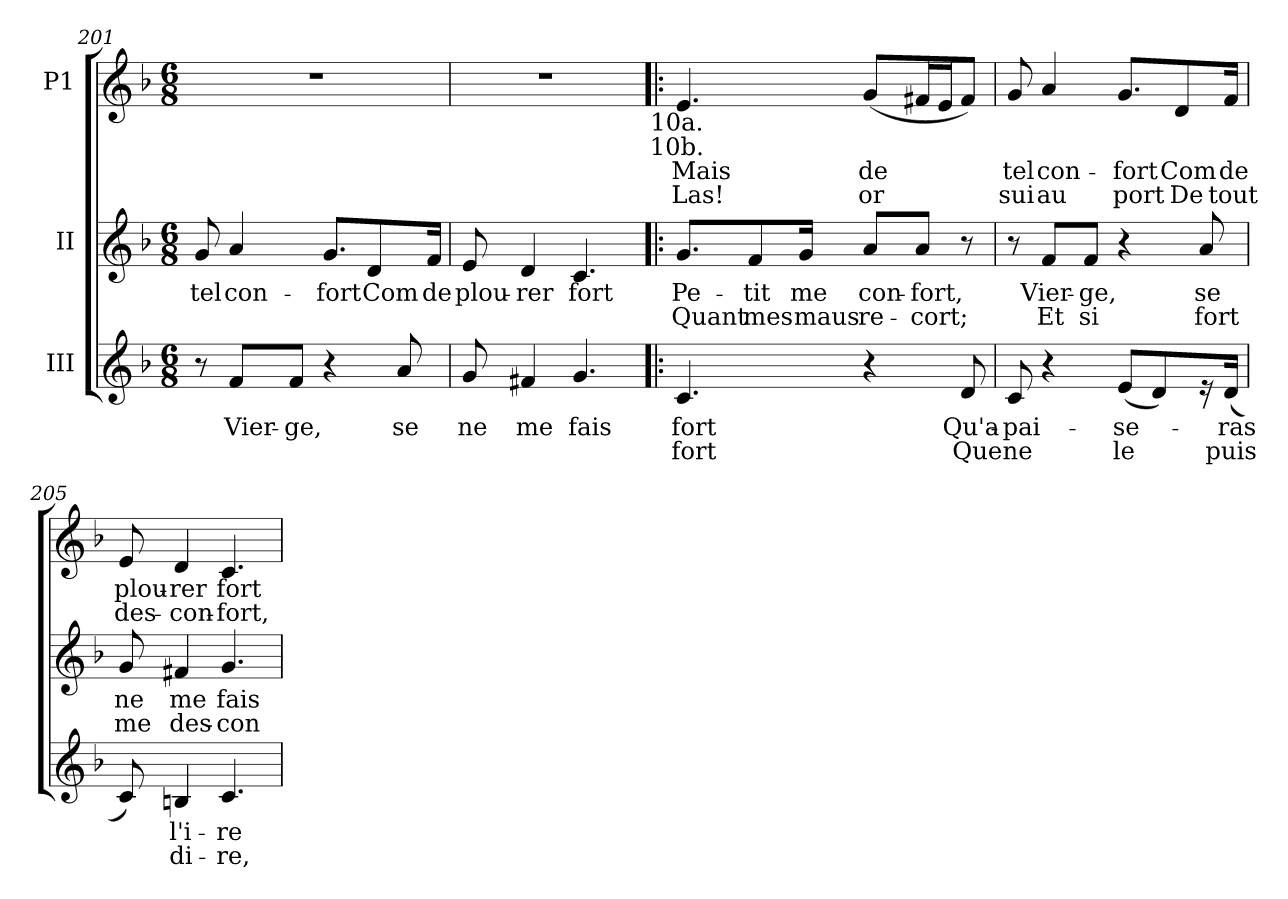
**kern	**text	**text	**kern	**text	**text	**kern	**text	**text
*part3	*part3	*part3	*part2	*part2	*part2	*part1	*part1	*part1
*staff3	*staff3	*staff3	*staff2	*staff2	*staff2	*staff1	*staff1	*staff1
*I"III	*	*	*I"II	*	*	*I"P1	*	*
*clefG2	*	*	*clefG2	*	*	*clefG2	*	*
*k[b-]	*	*	*k[b-]	*	*	*k[b-]	*	*
*F:	*	*	*F:	*	*	*F:	*	*
*M6/8	*	*	*M6/8	*	*	*M6/8	*	*
=201	=201	=201	=201	=201	=201	=201	=201	=201
!	!	!	!	!LO:LY:b:color=#000000	!	!LO:N:vis=1	!	!
8r	.	.	8gi/	tel	.	2.r	.	.
!	!LO:LY:b:color=#000000	!	!	!	!	!	!	!
!	!	!	!	!LO:LY:b:color=#000000	!	!	!	!
8fi/L	Vier-	.	4ai/	con-	.	.	.	.
!	!LO:LY:b:color=#000000	!	!	!	!	!	!	!
8fi/J	-ge,	.	.	.	.	.	.	.
!	!	!	!	!LO:LY:b:color=#000000	!	!	!	!
4r	.	.	8.gi/L	-fort	.	.	.	.
!	!	!	!	!LO:LY:b:color=#000000	!	!	!	!
.	.	.	8di/	Com	.	.	.	.
!	!LO:LY:b:color=#000000	!	!	!	!	!	!	!
8ai/	se	.	.	.	.	.	.	.
!	!	!	!	!LO:LY:b:color=#000000	!	!	!	!
.	.	.	16fi/Jk	de	.	.	.	.
=202	=202	=202	=202	=202	=202	=202	=202	=202
!	!LO:LY:b:color=#000000	!	!	!	!	!	!	!
!	!	!	!	!LO:LY:b:color=#000000	!	!LO:N:vis=1	!	!
8gi/	ne	.	8ei/	plou-	.	2.r	.	.
!	!LO:LY:b:color=#000000	!	!	!	!	!	!	!
!	!	!	!	!LO:LY:b:color=#000000	!	!	!	!
4f#Xi/	me	.	4di/	-rer	.	.	.	.
!	!LO:LY:b:color=#000000	!	!	!	!	!	!	!
!	!	!	!	!LO:LY:b:color=#000000	!	!	!	!
4.gi/	fais	.	4.ci/	fort	.	.	.	.
!!LO:LB:g=z
=203!|:	=203!|:	=203!|:	=203!|:	=203!|:	=203!|:	=203!|:	=203!|:	=203!|:
!	!LO:LY:b:color=#000000	!LO:LY:b:color=#000000	!	!	!	!	!	!
!	!	!	!	!LO:LY:b:color=#000000	!LO:LY:b:color=#000000	!	!	!
!	!	!	!	!	!	!LO:TX:b:cj:t=10a.	!	!
!	!	!	!	!	!	!LO:TX:b:cj:t=10b.	!	!
!	!	!	!	!	!	!	!LO:LY:b:color=#000000	!LO:LY:b:color=#000000
4.ci/	fort	- fort	8.gi/L	Pe-	Quant	4.ei/	Mais	Las!
!	!	!	!	!LO:LY:b:color=#000000	!LO:LY:b:color=#000000	!	!	!
.	.	.	8fi/	-tit	mes	.	.	.
!	!	!	!	!LO:LY:b:color=#000000	!LO:LY:b:color=#000000	!	!	!
.	.	.	16gi/Jk	me	maus	.	.	.
!	!	!	!	!LO:LY:b:color=#000000	!LO:LY:b:color=#000000	!	!	!
!	!	!	!	!	!	!	!LO:LY:b:color=#000000	!LO:LY:b:color=#000000
4r	.	.	8ai/L	con-	re-	(8gi/L	de	or
!	!	!	!	!LO:LY:b:color=#000000	!LO:LY:b:color=#000000	!	!	!
.	.	.	8ai/J	-fort,	-cort;	16f#Xi/L	.	.
.	.	.	.	.	.	16ei/J	.	.
!	!LO:LY:b:color=#000000	!LO:LY:b:color=#000000	!	!	!	!	!	!
8di/	Qu'a-	Que	8r	.	.	8f#i/J)	.	.
=204	=204	=204	=204	=204	=204	=204	=204	=204
!	!LO:LY:b:color=#000000	!LO:LY:b:color=#000000	!	!	!	!	!	!
!	!	!	!	!	!	!	!LO:LY:b:color=#000000	!LO:LY:b:color=#000000
8ci/	-pai-	ne	8r	.	.	8gi/	tel	sui
!	!	!	!	!LO:LY:b:color=#000000	!LO:LY:b:color=#000000	!	!	!
!	!	!	!	!	!	!	!LO:LY:b:color=#000000	!LO:LY:b:color=#000000
4r	.	.	8fi/L	Vier-	Et	4ai/	con-	au
!	!	!	!	!LO:LY:b:color=#000000	!LO:LY:b:color=#000000	!	!	!
.	.	.	8fi/J	-ge,	si	.	.	.
!	!LO:LY:b:color=#000000	!LO:LY:b:color=#000000	!	!	!	!	!	!
!	!	!	!	!	!	!	!LO:LY:b:color=#000000	!LO:LY:b:color=#000000
(8ei/L	-se-	le	4r	.	.	8.gi/L	-fort	port
8di/)	.	.	.	.	.	.	.	.
!	!	!	!	!	!	!	!LO:LY:b:color=#000000	!LO:LY:b:color=#000000
.	.	.	.	.	.	8di/	Com	De
!	!	!	!	!LO:LY:b:color=#000000	!LO:LY:b:color=#000000	!	!	!
16r	.	.	8ai/	se	fort	.	.	.
!	!LO:LY:b:color=#000000	!LO:LY:b:color=#000000	!	!	!	!	!	!
!	!	!	!	!	!	!	!LO:LY:b:color=#000000	!LO:LY:b:color=#000000
(16di/Jk	-ras	puis	.	.	.	16fi/Jk	de	tout
=205	=205	=205	=205	=205	=205	=205	=205	=205
!	!	!	!	!LO:LY:b:color=#000000	!LO:LY:b:color=#000000	!	!	!
!	!	!	!	!	!	!	!LO:LY:b:color=#000000	!LO:LY:b:color=#000000
8ci/)	.	.	8gi/	ne	me	8ei/	plou-	des-
!	!LO:LY:b:color=#000000	!LO:LY:b:color=#000000	!	!	!	!	!	!
!	!	!	!	!LO:LY:b:color=#000000	!LO:LY:b:color=#000000	!	!	!
!	!	!	!	!	!	!	!LO:LY:b:color=#000000	!LO:LY:b:color=#000000
4Bni/	l'i-	di-	4f#Xi/	me	des-	4di/	-rer	-con-
!	!LO:LY:b:color=#000000	!LO:LY:b:color=#000000	!	!	!	!	!	!
!	!	!	!	!LO:LY:b:color=#000000	!LO:LY:b:color=#000000	!	!	!
!	!	!	!	!	!	!	!LO:LY:b:color=#000000	!LO:LY:b:color=#000000
4.ci/	-re	-re,	4.gi/	fais	-con-	4.ci/	fort	-fort,
=	=	=	=	=	=	=	=	=
*-	*-	*-	*-	*-	*-	*-	*-	*-
